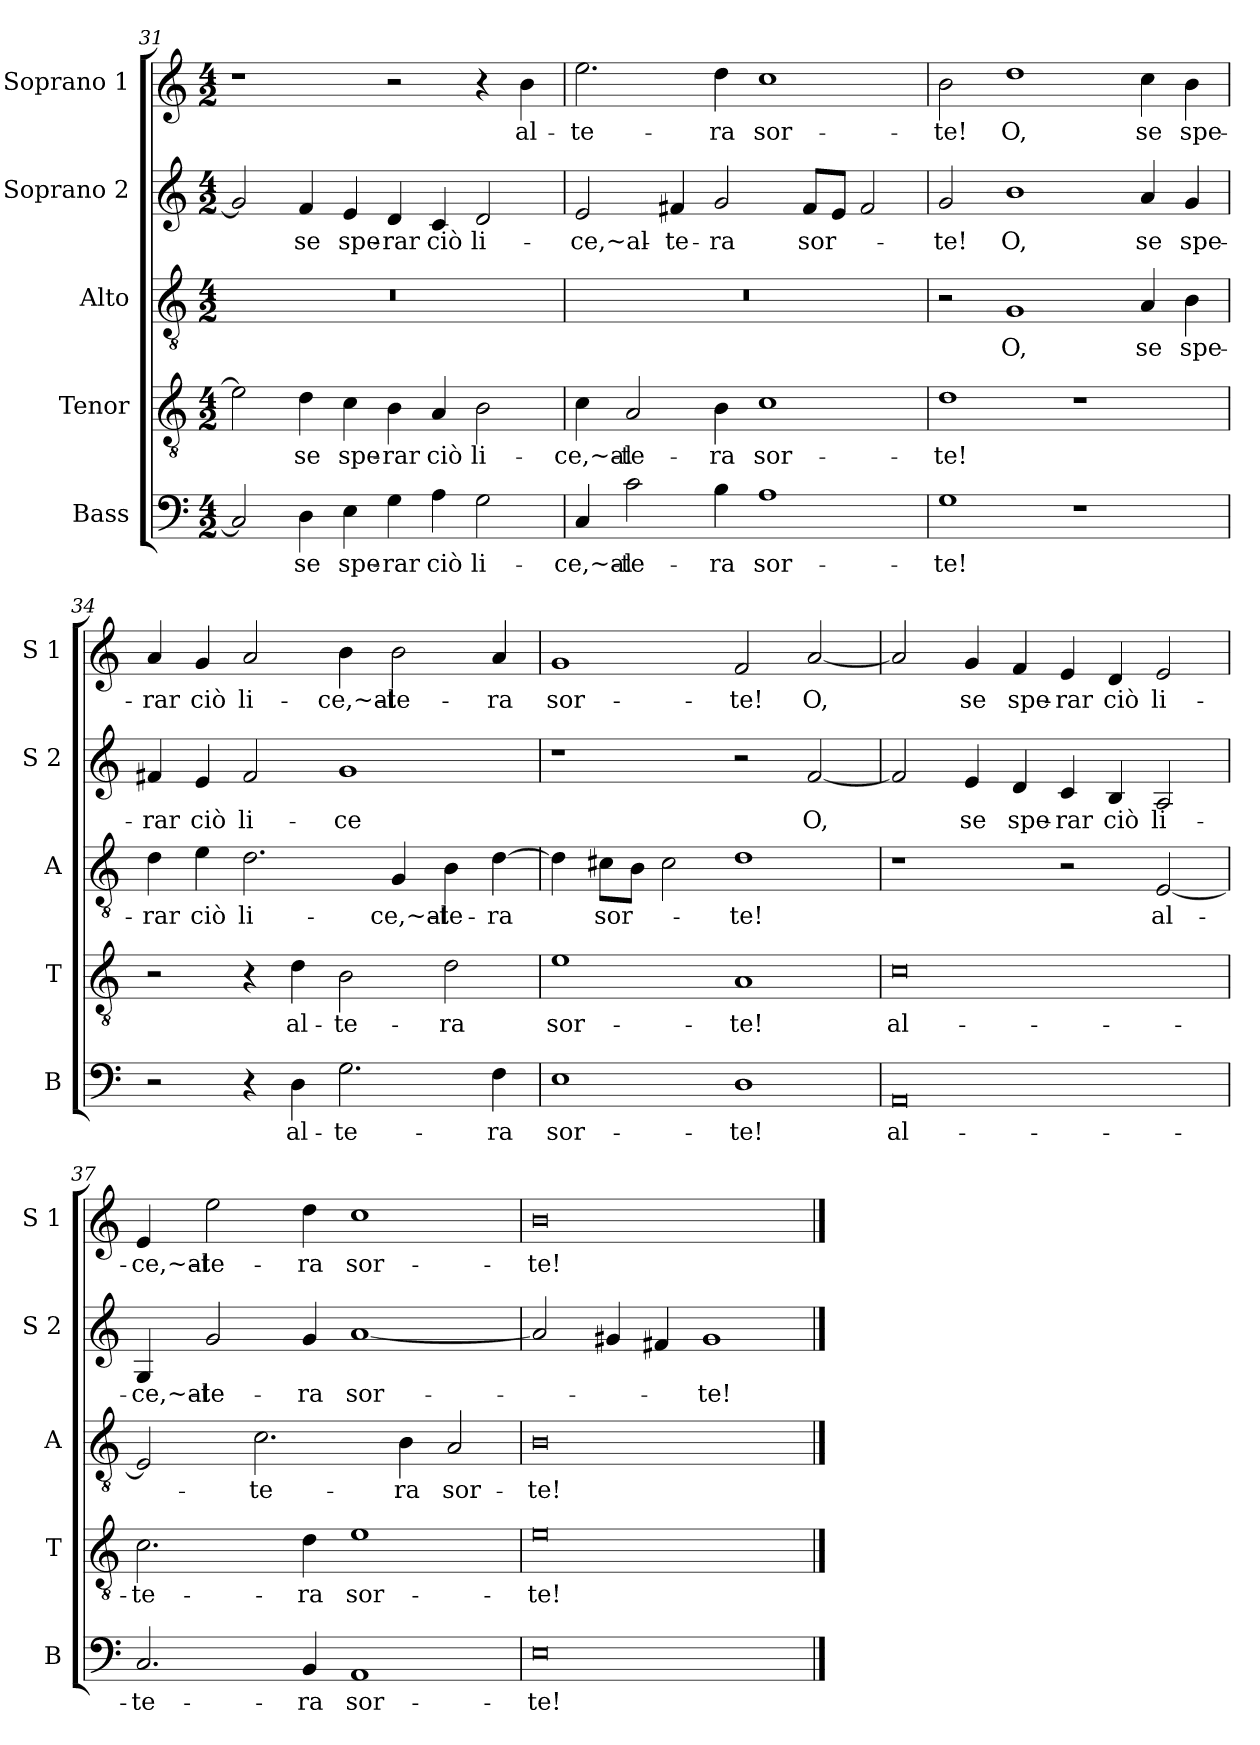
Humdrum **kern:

**kern	**text	**kern	**text	**kern	**text	**kern	**text	**kern	**text
*part5	*part5	*part4	*part4	*part3	*part3	*part2	*part2	*part1	*part1
*staff5	*staff5	*staff4	*staff4	*staff3	*staff3	*staff2	*staff2	*staff1	*staff1
*I"Bass	*	*I"Tenor	*	*I"Alto	*	*I"Soprano 2	*	*I"Soprano 1	*
*I'B	*	*I'T	*	*I'A	*	*I'S 2	*	*I'S 1	*
!!LO:PB:g=z
*clefF4	*	*clefGv2	*	*clefGv2	*	*clefG2	*	*clefG2	*
*k[]	*	*k[]	*	*k[]	*	*k[]	*	*k[]	*
*C:	*	*C:	*	*C:	*	*C:	*	*C:	*
*M4/2	*	*M4/2	*	*M4/2	*	*M4/2	*	*M4/2	*
=31	=31	=31	=31	=31	=31	=31	=31	=31	=31
2C/]	.	2e\]	.	0r	.	2g/]	.	1r	.
4D\	se	4d\	se	.	.	4f/	se	.	.
4E\	spe-	4c\	spe-	.	.	4e/	spe-	.	.
4G\	-rar	4B\	-rar	.	.	4d/	-rar	2r	.
4A\	ciò	4A/	ciò	.	.	4c/	ciò	.	.
2G\	li-	2B\	li-	.	.	2d/	li-	4r	.
.	.	.	.	.	.	.	.	4b\	al-
=32	=32	=32	=32	=32	=32	=32	=32	=32	=32
4C/	-ce,~al-	4c\	-ce,~al-	0r	.	2e/	-ce,~al-	2.ee\	-te-
2c\	-te-	2A/	-te-	.	.	.	.	.	.
.	.	.	.	.	.	4f#X/	-te-	.	.
4B\	-ra	4B\	-ra	.	.	2g/	-ra	4dd\	-ra
1A	sor-	1c	sor-	.	.	.	.	1cc	sor-
.	.	.	.	.	.	8f#/L	sor-	.	.
.	.	.	.	.	.	8e/J	.	.	.
.	.	.	.	.	.	2f#/	.	.	.
=33	=33	=33	=33	=33	=33	=33	=33	=33	=33
1G	-te!	1d	-te!	2r	.	2g/	-te!	2b\	-te!
.	.	.	.	1G	O,	1b	O,	1dd	O,
1r	.	1r	.	.	.	.	.	.	.
.	.	.	.	4A/	se	4a/	se	4cc\	se
.	.	.	.	4B\	spe-	4g/	spe-	4b\	spe-
=34	=34	=34	=34	=34	=34	=34	=34	=34	=34
2r	.	2r	.	4d\	-rar	4f#X/	-rar	4a/	-rar
.	.	.	.	4e\	ciò	4e/	ciò	4g/	ciò
4r	.	4r	.	2.d\	li-	2f#/	li-	2a/	li-
4D\	al-	4d\	al-	.	.	.	.	.	.
2.G\	-te-	2B\	-te-	.	.	1g	-ce	4b\	-ce,~al-
.	.	.	.	4G/	-ce,~al-	.	.	2b\	-te-
.	.	2d\	-ra	4B\	-te-	.	.	.	.
4F\	-ra	.	.	[4d\	-ra	.	.	4a/	-ra
!!LO:LB:g=z
=35	=35	=35	=35	=35	=35	=35	=35	=35	=35
1E	sor-	1e	sor-	4d\]	.	1r	.	1g	sor-
.	.	.	.	8c#X\L	sor-	.	.	.	.
.	.	.	.	8B\J	.	.	.	.	.
.	.	.	.	2c#\	.	.	.	.	.
1D	-te!	1A	-te!	1d	-te!	2r	.	2f/	-te!
.	.	.	.	.	.	[2f/	O,	[2a/	O,
=36	=36	=36	=36	=36	=36	=36	=36	=36	=36
0AA	al-	0c	al-	1r	.	2f/]	.	2a/]	.
.	.	.	.	.	.	4e/	se	4g/	se
.	.	.	.	.	.	4d/	spe-	4f/	spe-
.	.	.	.	2r	.	4c/	-rar	4e/	-rar
.	.	.	.	.	.	4B/	ciò	4d/	ciò
.	.	.	.	[2E/	al-	2A/	li-	2e/	li-
=37	=37	=37	=37	=37	=37	=37	=37	=37	=37
2.C/	-te-	2.c\	-te-	2E/]	.	4G/	-ce,~al-	4e/	-ce,~al-
.	.	.	.	.	.	2g/	-te-	2ee\	-te-
.	.	.	.	2.c\	-te-	.	.	.	.
4BB/	-ra	4d\	-ra	.	.	4g/	-ra	4dd\	-ra
1AA	sor-	1e	sor-	.	.	[1a	sor-	1cc	sor-
.	.	.	.	4B\	-ra	.	.	.	.
.	.	.	.	2A/	sor-	.	.	.	.
=38	=38	=38	=38	=38	=38	=38	=38	=38	=38
0E	-te!	0e	-te!	0B	-te!	2a/]	.	0b	-te!
.	.	.	.	.	.	4g#X/	.	.	.
.	.	.	.	.	.	4f#X/	.	.	.
.	.	.	.	.	.	1g#	-te!	.	.
==	==	==	==	==	==	==	==	==	==
*-	*-	*-	*-	*-	*-	*-	*-	*-	*-
